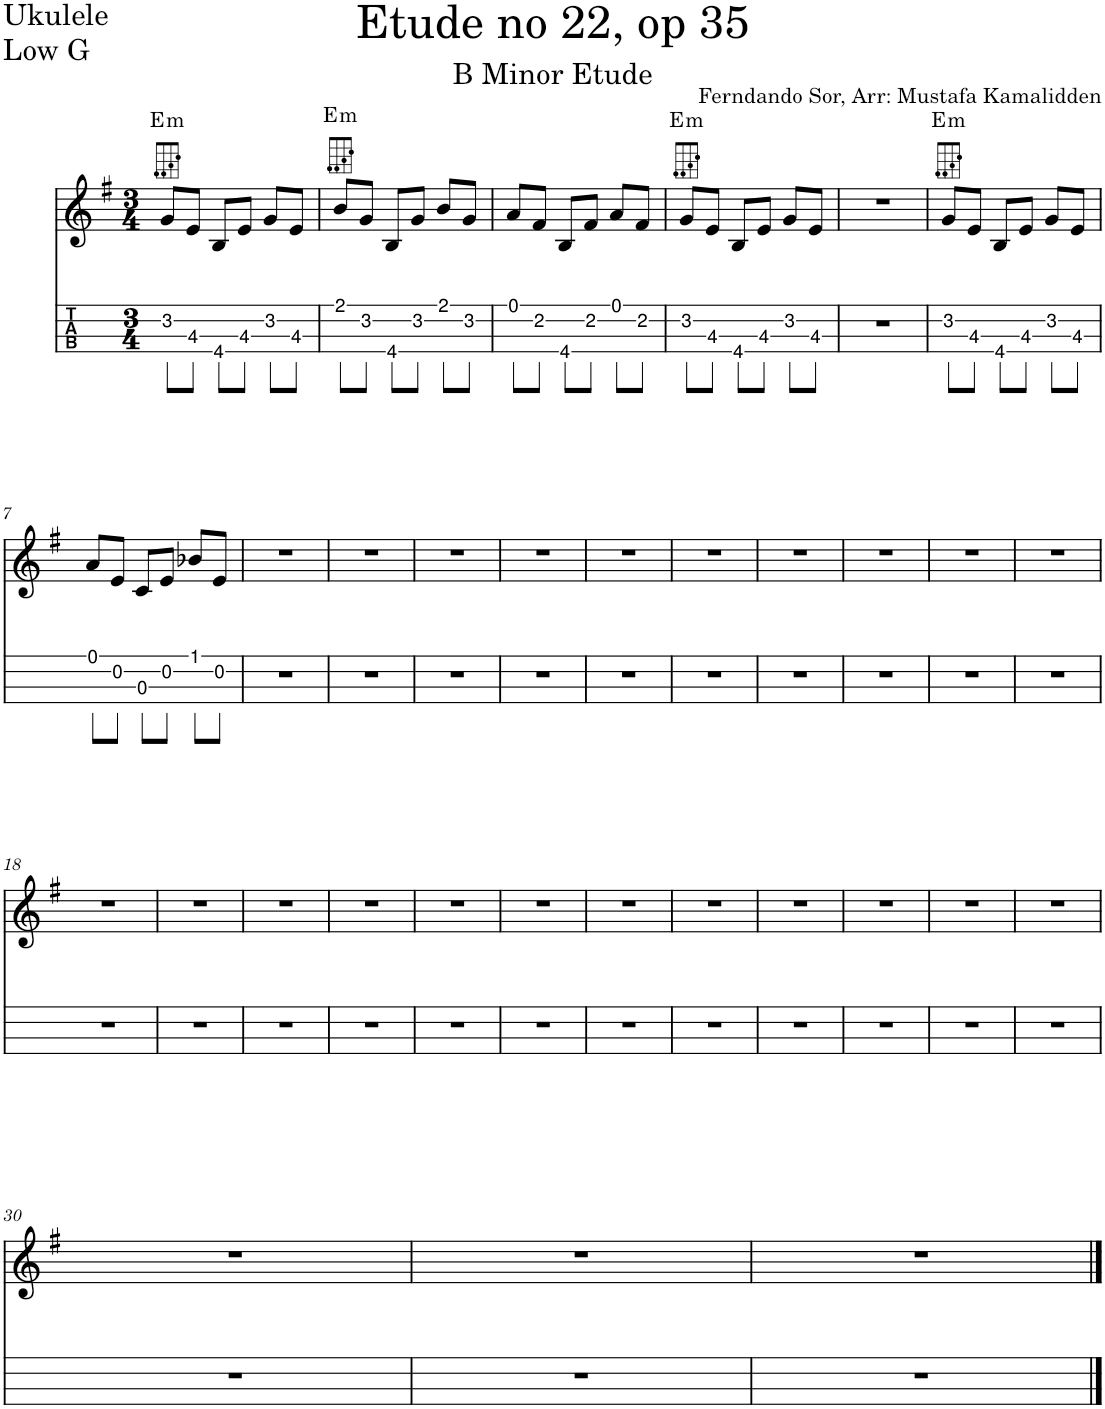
**kern	**kern	**harte
*part1	*part1	*part1
*staff2	*staff1	*
*I"Ukulele	*	*
*I'Uk.	*	*
*stria4	*	*
*	*clefG2	*
*k[f#]	*k[f#]	*
*M3/4	*M3/4	*
=1	=1	=1
!	!	!LO:H:kt=m
8g\L	8g/L	E:min
8e\J	8e/J	.
8B\L	8B/L	.
8e\J	8e/J	.
8g\L	8g/L	.
8e\J	8e/J	.
=2	=2	=2
!	!	!LO:H:kt=m
8b\L	8b/L	E:min
8g\J	8g/J	.
8B\L	8B/L	.
8g\J	8g/J	.
8b\L	8b/L	.
8g\J	8g/J	.
=3	=3	=3
8a\L	8a/L	.
8f#\J	8f#/J	.
8B\L	8B/L	.
8f#\J	8f#/J	.
8a\L	8a/L	.
8f#\J	8f#/J	.
=4	=4	=4
!	!	!LO:H:kt=m
8g\L	8g/L	E:min
8e\J	8e/J	.
8B\L	8B/L	.
8e\J	8e/J	.
8g\L	8g/L	.
8e\J	8e/J	.
=5	=5	=5
2.r	2.r	.
=6	=6	=6
!	!	!LO:H:kt=m
8g\L	8g/L	E:min
8e\J	8e/J	.
8B\L	8B/L	.
8e\J	8e/J	.
8g\L	8g/L	.
8e\J	8e/J	.
!!LO:LB:g=z
=7	=7	=7
8a\L	8a/L	.
8e\J	8e/J	.
8c\L	8c/L	.
8e\J	8e/J	.
8b-\L	8b-X/L	.
8e\J	8e/J	.
=8	=8	=8
2.r	2.r	.
=9	=9	=9
2.r	2.r	.
=10	=10	=10
2.r	2.r	.
=11	=11	=11
2.r	2.r	.
=12	=12	=12
2.r	2.r	.
=13	=13	=13
2.r	2.r	.
=14	=14	=14
2.r	2.r	.
=15	=15	=15
2.r	2.r	.
=16	=16	=16
2.r	2.r	.
=17	=17	=17
2.r	2.r	.
!!LO:LB:g=z
=18	=18	=18
2.r	2.r	.
=19	=19	=19
2.r	2.r	.
=20	=20	=20
2.r	2.r	.
=21	=21	=21
2.r	2.r	.
=22	=22	=22
2.r	2.r	.
=23	=23	=23
2.r	2.r	.
=24	=24	=24
2.r	2.r	.
=25	=25	=25
2.r	2.r	.
=26	=26	=26
2.r	2.r	.
=27	=27	=27
2.r	2.r	.
=28	=28	=28
2.r	2.r	.
=29	=29	=29
2.r	2.r	.
!!LO:LB:g=z
=30	=30	=30
2.r	2.r	.
=31	=31	=31
2.r	2.r	.
=32	=32	=32
2.r	2.r	.
==	==	==
*-	*-	*-
